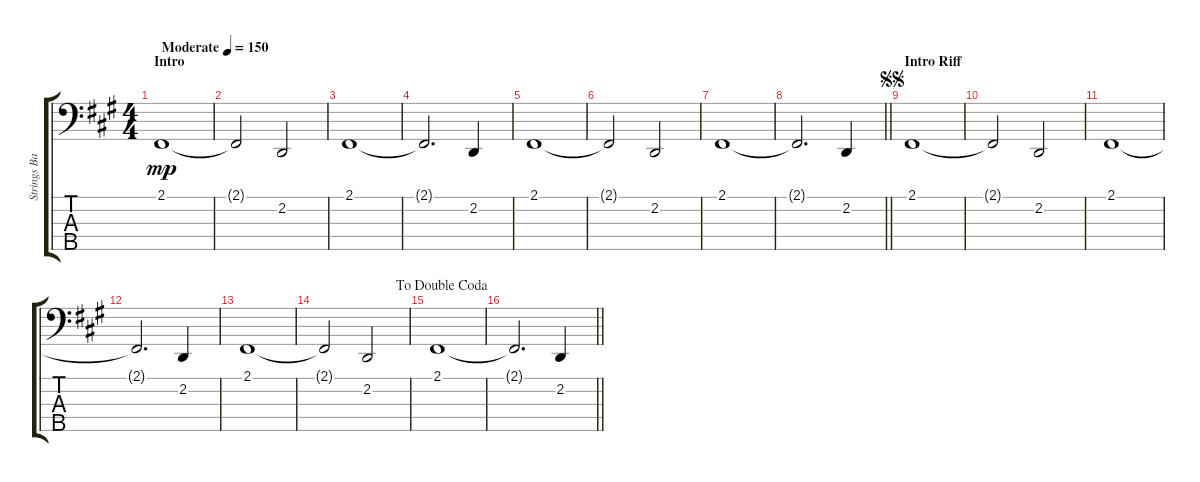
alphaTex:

\track ("Strings Bass" "Strings Ba") {instrument stringensemble1}
\staff {score tabs}
\tuning (E2 C2 G1 E1 C1) {hide}
\ts (4 4)
\section ("" "Intro")
\tempo (150 "Moderate")
\clef f4
\ks f#minor
2.1.1{dy mp instrument stringensemble1} |
2.1{t}.2 2.2.2 |
2.1.1 |
2.1{t}.2{d} 2.2.4 |
2.1.1 |
2.1{t}.2 2.2.2 |
2.1.1 |
\barLineRight lightlight
2.1{t}.2{d} 2.2.4 |
\section ("" "Intro Riff")
\jump segnosegno
2.1.1 |
2.1{t}.2 2.2.2 |
2.1.1 |
2.1{t}.2{d} 2.2.4 |
2.1.1 |
2.1{t}.2 2.2.2 |
\jump dadoublecoda
2.1.1 |
\barLineRight lightlight
2.1{t}.2{d} 2.2.4
